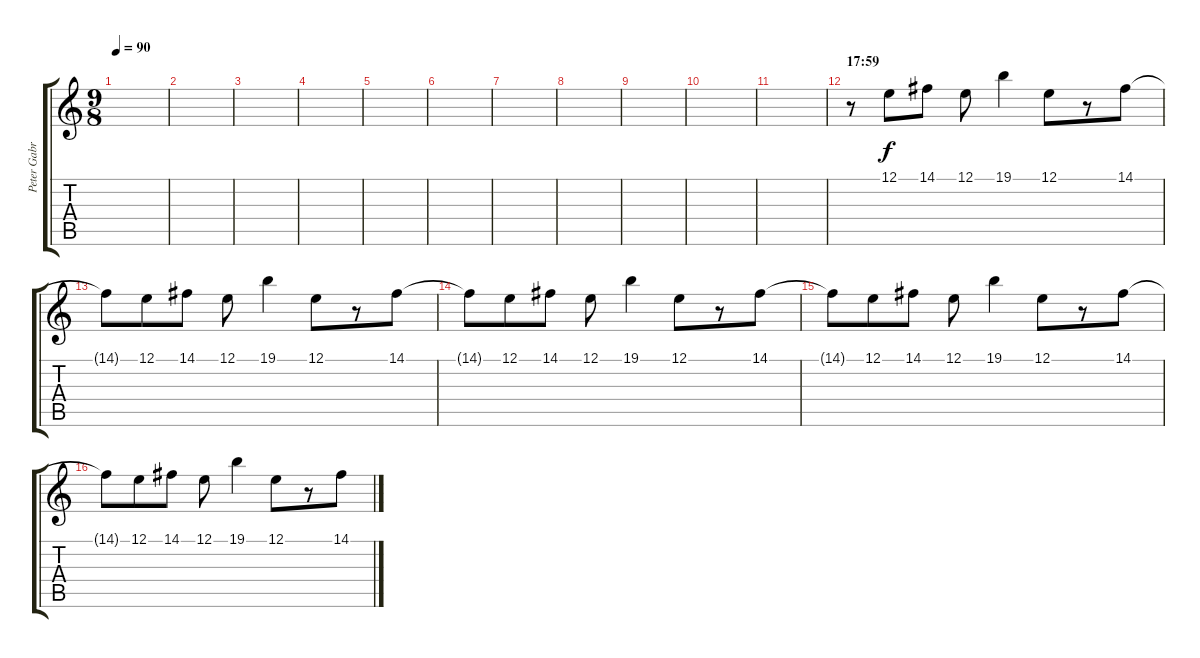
\track ("Peter Gabriel (flute)" "Peter Gabr") {instrument flute}
\staff {score tabs}
\tuning (E4 B3 G3 D3 A2 E2) {hide}
\ts (9 8)
\tempo 90
\clef g2
\ks c
|
|
|
|
|
|
|
|
|
|
|
\section ("" "17:59")
r.8 12.1.8 14.1.8 12.1.8 19.1.4 12.1.8 r.8 14.1.8 |
14.1{t}.8 12.1.8 14.1.8 12.1.8 19.1.4 12.1.8 r.8 14.1.8 |
14.1{t}.8 12.1.8 14.1.8 12.1.8 19.1.4 12.1.8 r.8 14.1.8 |
14.1{t}.8 12.1.8 14.1.8 12.1.8 19.1.4 12.1.8 r.8 14.1.8 |
14.1{t}.8 12.1.8 14.1.8 12.1.8 19.1.4 12.1.8 r.8 14.1.8
